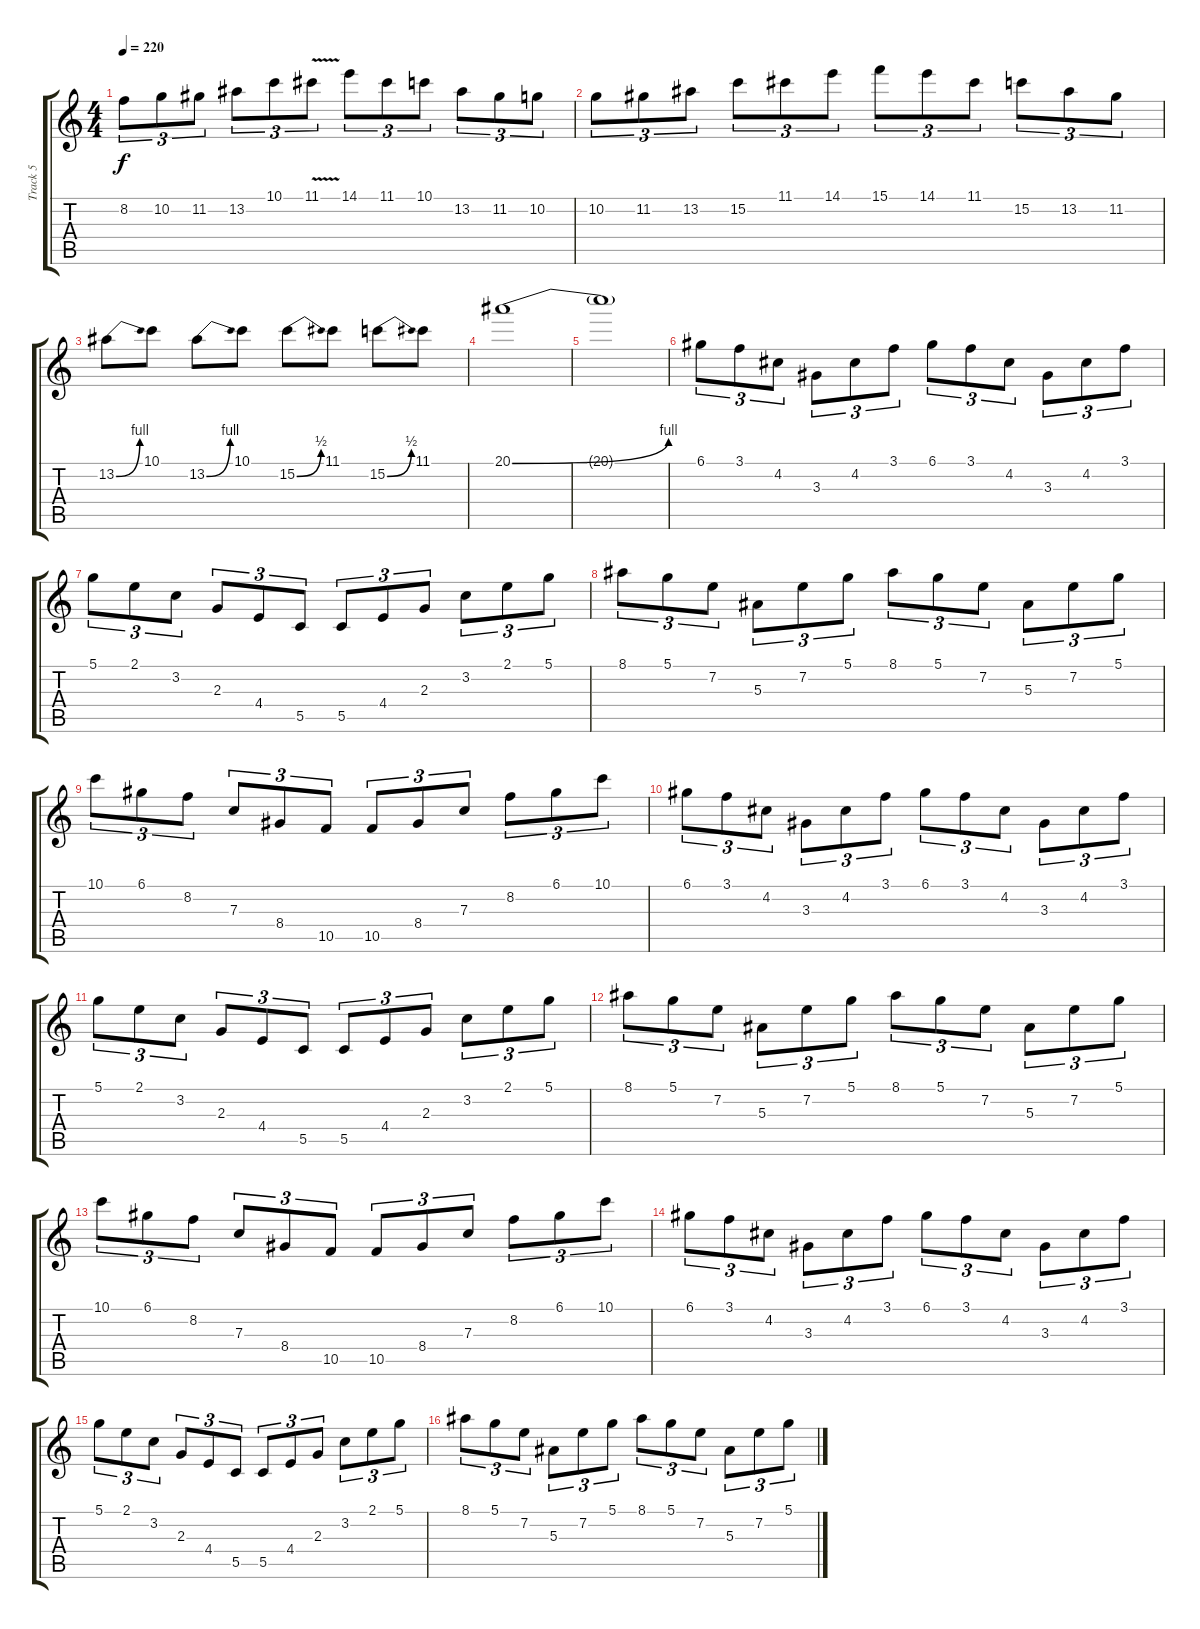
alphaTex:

\track ("Track 5" "Track 5") {instrument overdrivenguitar}
\staff {score tabs}
\tuning (D4 A3 F3 C3 G2 D2) {hide}
\ts (4 4)
\tempo 220
\clef g2
\ks c
8.2.8{tu (3 2) dy f} 10.2.8{tu (3 2)} 11.2.8{tu (3 2)} 13.2.8{tu (3 2)} 10.1.8{tu (3 2)} 11.1{v}.8{tu (3 2)} 14.1.8{tu (3 2)} 11.1.8{tu (3 2)} 10.1.8{tu (3 2)} 13.2.8{tu (3 2)} 11.2.8{tu (3 2)} 10.2.8{tu (3 2)} |
10.2.8{tu (3 2)} 11.2.8{tu (3 2)} 13.2.8{tu (3 2)} 15.2.8{tu (3 2)} 11.1.8{tu (3 2)} 14.1.8{tu (3 2)} 15.1.8{tu (3 2)} 14.1.8{tu (3 2)} 11.1.8{tu (3 2)} 15.2.8{tu (3 2)} 13.2.8{tu (3 2)} 11.2.8{tu (3 2)} |
13.2{be (bend 0 0 60 4)}.8 10.1.8 13.2{be (bend 0 0 60 4)}.8 10.1.8 15.2{be (bend 0 0 60 2)}.8 11.1.8 15.2{be (bend 0 0 60 2)}.8 11.1.8 |
20.1{be (bend 0 0 60 4)}.1 |
20.1{t}.1 |
6.1.8{tu (3 2)} 3.1.8{tu (3 2)} 4.2.8{tu (3 2)} 3.3.8{tu (3 2)} 4.2.8{tu (3 2)} 3.1.8{tu (3 2)} 6.1.8{tu (3 2)} 3.1.8{tu (3 2)} 4.2.8{tu (3 2)} 3.3.8{tu (3 2)} 4.2.8{tu (3 2)} 3.1.8{tu (3 2)} |
5.1.8{tu (3 2)} 2.1.8{tu (3 2)} 3.2.8{tu (3 2)} 2.3.8{tu (3 2)} 4.4.8{tu (3 2)} 5.5.8{tu (3 2)} 5.5.8{tu (3 2)} 4.4.8{tu (3 2)} 2.3.8{tu (3 2)} 3.2.8{tu (3 2)} 2.1.8{tu (3 2)} 5.1.8{tu (3 2)} |
8.1.8{tu (3 2)} 5.1.8{tu (3 2)} 7.2.8{tu (3 2)} 5.3.8{tu (3 2)} 7.2.8{tu (3 2)} 5.1.8{tu (3 2)} 8.1.8{tu (3 2)} 5.1.8{tu (3 2)} 7.2.8{tu (3 2)} 5.3.8{tu (3 2)} 7.2.8{tu (3 2)} 5.1.8{tu (3 2)} |
10.1.8{tu (3 2)} 6.1.8{tu (3 2)} 8.2.8{tu (3 2)} 7.3.8{tu (3 2)} 8.4.8{tu (3 2)} 10.5.8{tu (3 2)} 10.5.8{tu (3 2)} 8.4.8{tu (3 2)} 7.3.8{tu (3 2)} 8.2.8{tu (3 2)} 6.1.8{tu (3 2)} 10.1.8{tu (3 2)} |
6.1.8{tu (3 2)} 3.1.8{tu (3 2)} 4.2.8{tu (3 2)} 3.3.8{tu (3 2)} 4.2.8{tu (3 2)} 3.1.8{tu (3 2)} 6.1.8{tu (3 2)} 3.1.8{tu (3 2)} 4.2.8{tu (3 2)} 3.3.8{tu (3 2)} 4.2.8{tu (3 2)} 3.1.8{tu (3 2)} |
5.1.8{tu (3 2)} 2.1.8{tu (3 2)} 3.2.8{tu (3 2)} 2.3.8{tu (3 2)} 4.4.8{tu (3 2)} 5.5.8{tu (3 2)} 5.5.8{tu (3 2)} 4.4.8{tu (3 2)} 2.3.8{tu (3 2)} 3.2.8{tu (3 2)} 2.1.8{tu (3 2)} 5.1.8{tu (3 2)} |
8.1.8{tu (3 2)} 5.1.8{tu (3 2)} 7.2.8{tu (3 2)} 5.3.8{tu (3 2)} 7.2.8{tu (3 2)} 5.1.8{tu (3 2)} 8.1.8{tu (3 2)} 5.1.8{tu (3 2)} 7.2.8{tu (3 2)} 5.3.8{tu (3 2)} 7.2.8{tu (3 2)} 5.1.8{tu (3 2)} |
10.1.8{tu (3 2)} 6.1.8{tu (3 2)} 8.2.8{tu (3 2)} 7.3.8{tu (3 2)} 8.4.8{tu (3 2)} 10.5.8{tu (3 2)} 10.5.8{tu (3 2)} 8.4.8{tu (3 2)} 7.3.8{tu (3 2)} 8.2.8{tu (3 2)} 6.1.8{tu (3 2)} 10.1.8{tu (3 2)} |
6.1.8{tu (3 2)} 3.1.8{tu (3 2)} 4.2.8{tu (3 2)} 3.3.8{tu (3 2)} 4.2.8{tu (3 2)} 3.1.8{tu (3 2)} 6.1.8{tu (3 2)} 3.1.8{tu (3 2)} 4.2.8{tu (3 2)} 3.3.8{tu (3 2)} 4.2.8{tu (3 2)} 3.1.8{tu (3 2)} |
5.1.8{tu (3 2)} 2.1.8{tu (3 2)} 3.2.8{tu (3 2)} 2.3.8{tu (3 2)} 4.4.8{tu (3 2)} 5.5.8{tu (3 2)} 5.5.8{tu (3 2)} 4.4.8{tu (3 2)} 2.3.8{tu (3 2)} 3.2.8{tu (3 2)} 2.1.8{tu (3 2)} 5.1.8{tu (3 2)} |
8.1.8{tu (3 2)} 5.1.8{tu (3 2)} 7.2.8{tu (3 2)} 5.3.8{tu (3 2)} 7.2.8{tu (3 2)} 5.1.8{tu (3 2)} 8.1.8{tu (3 2)} 5.1.8{tu (3 2)} 7.2.8{tu (3 2)} 5.3.8{tu (3 2)} 7.2.8{tu (3 2)} 5.1.8{tu (3 2)}
